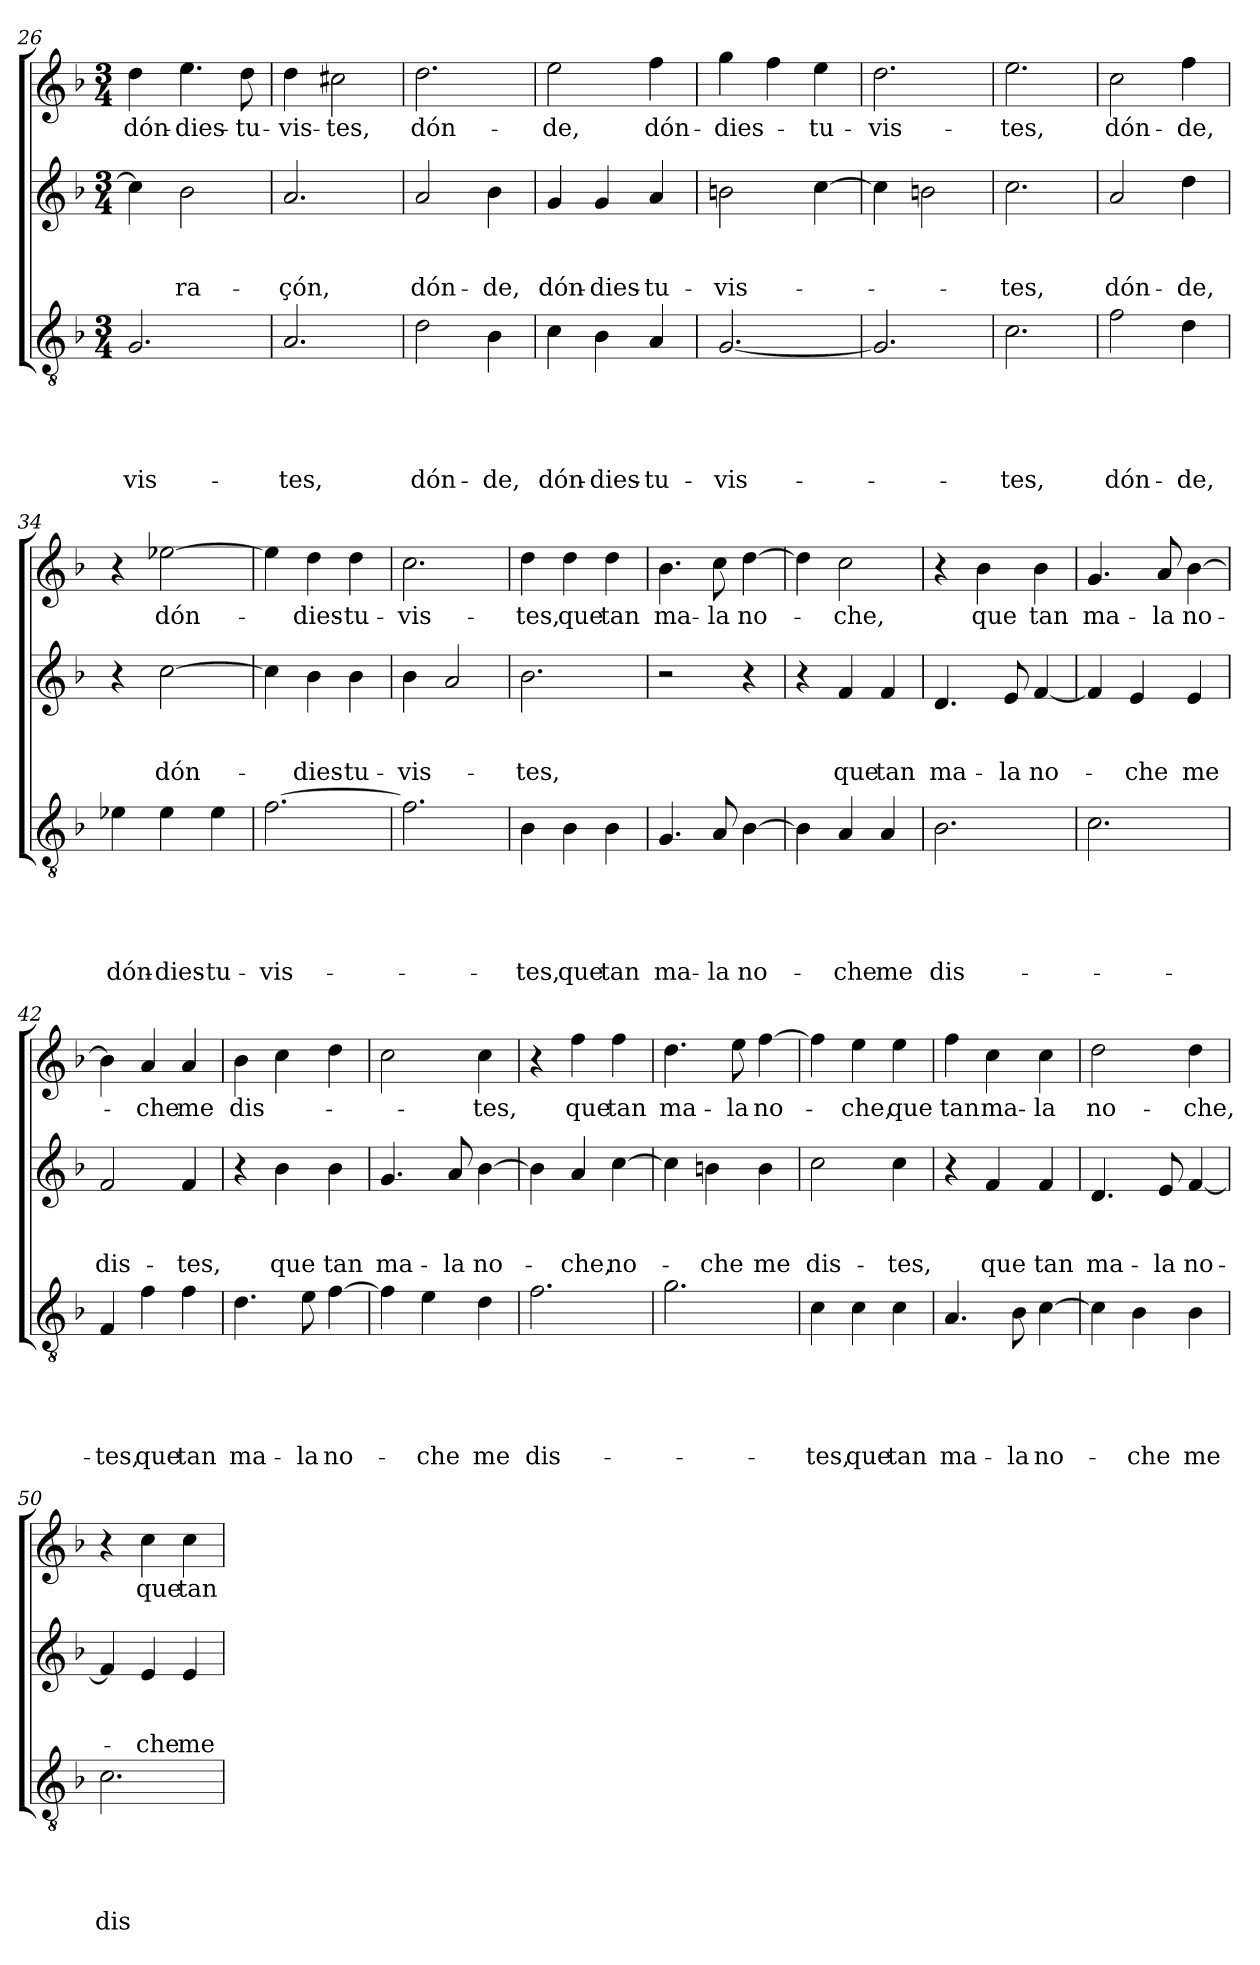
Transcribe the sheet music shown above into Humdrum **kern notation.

**kern	**text	**text	**text	**text	**text	**kern	**text	**text	**text	**kern	**text
*part3	*part3	*part3	*part3	*part3	*part3	*part2	*part2	*part2	*part2	*part1	*part1
*staff3	*staff3	*staff3	*staff3	*staff3	*staff3	*staff2	*staff2	*staff2	*staff2	*staff1	*staff1
*clefGv2	*	*	*	*	*	*clefG2	*	*	*	*clefG2	*
*k[b-]	*	*	*	*	*	*k[b-]	*	*	*	*k[b-]	*
*F:	*	*	*	*	*	*F:	*	*	*	*F:	*
*M3/4	*	*	*	*	*	*M3/4	*	*	*	*M3/4	*
=26	=26	=26	=26	=26	=26	=26	=26	=26	=26	=26	=26
!	!	!	!	!	!LO:LY:b	!	!	!	!	!	!LO:LY:b
2.G/	.	.	.	.	-vis-	4cc\]	.	.	.	4dd\	dón-
!	!	!	!	!	!	!	!	!	!LO:LY:b	!	!LO:LY:b:rj
.	.	.	.	.	.	2b-\	.	.	-ra-	4.ee\	-dies-
!	!	!	!	!	!	!	!	!	!	!	!LO:LY:b
.	.	.	.	.	.	.	.	.	.	8dd\	-tu-
=27	=27	=27	=27	=27	=27	=27	=27	=27	=27	=27	=27
!	!	!	!	!	!LO:LY:b	!	!	!	!LO:LY:b	!	!LO:LY:b
2.A/	.	.	.	.	-tes,	2.a/	.	.	-çón,	4dd\	-vis-
!	!	!	!	!	!	!	!	!	!	!	!LO:LY:b:rj
.	.	.	.	.	.	.	.	.	.	2cc#X\	-tes,
=28	=28	=28	=28	=28	=28	=28	=28	=28	=28	=28	=28
!	!	!	!	!	!LO:LY:b	!	!	!	!LO:LY:b	!	!LO:LY:b
2d\	.	.	.	.	dón-	2a/	.	.	dón-	2.dd\	dón-
!	!	!	!	!	!LO:LY:b:rj	!	!	!	!LO:LY:b:rj	!	!
4B-\	.	.	.	.	-de,	4b-\	.	.	-de,	.	.
=29	=29	=29	=29	=29	=29	=29	=29	=29	=29	=29	=29
!	!	!	!	!	!LO:LY:b	!	!	!	!LO:LY:b	!	!LO:LY:b
4c\	.	.	.	.	dón-	4g/	.	.	dón-	2ee\	-de,
!	!	!	!	!	!LO:LY:b	!	!	!	!LO:LY:b	!	!
4B-\	.	.	.	.	-dies-	4g/	.	.	-dies-	.	.
!	!	!	!	!	!LO:LY:b:rj	!	!	!	!LO:LY:b:rj	!	!LO:LY:b
4A/	.	.	.	.	-tu-	4a/	.	.	-tu-	4ff\	dón-
=30	=30	=30	=30	=30	=30	=30	=30	=30	=30	=30	=30
!	!	!	!	!	!LO:LY:b	!	!	!	!LO:LY:b	!	!LO:LY:b
[<2.G/	.	.	.	.	-vis-	2bn\	.	.	-vis-	4gg\	-dies-
.	.	.	.	.	.	.	.	.	.	4ff\	.
!	!	!	!	!	!	!	!	!	!	!	!LO:LY:b
.	.	.	.	.	.	[>4cc\	.	.	.	4ee\	-tu-
=31	=31	=31	=31	=31	=31	=31	=31	=31	=31	=31	=31
!	!	!	!	!	!	!	!	!	!	!	!LO:LY:b
2.G/]	.	.	.	.	.	4cc\]	.	.	.	2.dd\	-vis-
.	.	.	.	.	.	2bn\	.	.	.	.	.
=32	=32	=32	=32	=32	=32	=32	=32	=32	=32	=32	=32
!	!	!	!	!	!LO:LY:b	!	!	!	!LO:LY:b	!	!LO:LY:b
2.c\	.	.	.	.	-tes,	2.cc\	.	.	-tes,	2.ee\	-tes,
!!LO:LB:g=z
=33	=33	=33	=33	=33	=33	=33	=33	=33	=33	=33	=33
!	!	!	!	!	!LO:LY:b	!	!	!	!LO:LY:b	!	!LO:LY:b
2f\	.	.	.	.	dón-	2a/	.	.	dón-	2cc\	dón-
!	!	!	!	!	!LO:LY:b	!	!	!	!LO:LY:b	!	!LO:LY:b
4d\	.	.	.	.	-de,	4dd\	.	.	-de,	4ff\	-de,
=34	=34	=34	=34	=34	=34	=34	=34	=34	=34	=34	=34
!	!	!	!	!	!LO:LY:b	!	!	!	!	!	!
4e-X\	.	.	.	.	dón-	4r	.	.	.	4r	.
!	!	!	!	!	!LO:LY:b	!	!	!	!LO:LY:b	!	!LO:LY:b
4e-\	.	.	.	.	-dies-	[>2cc\	.	.	dón-	[>2ee-X\	dón-
!	!	!	!	!	!LO:LY:b:rj	!	!	!	!	!	!
4e-\	.	.	.	.	-tu-	.	.	.	.	.	.
=35	=35	=35	=35	=35	=35	=35	=35	=35	=35	=35	=35
!	!	!	!	!	!LO:LY:b	!	!	!	!	!	!
[>2.f\	.	.	.	.	-vis-	4cc\]	.	.	.	4ee-\]	.
!	!	!	!	!	!	!	!	!	!LO:LY:b	!	!LO:LY:b
.	.	.	.	.	.	4b-\	.	.	-dies-	4dd\	-dies-
!	!	!	!	!	!	!	!	!	!LO:LY:b:rj	!	!LO:LY:b:rj
.	.	.	.	.	.	4b-\	.	.	-tu-	4dd\	-tu-
=36	=36	=36	=36	=36	=36	=36	=36	=36	=36	=36	=36
!	!	!	!	!	!	!	!	!	!LO:LY:b	!	!LO:LY:b
2.f\]	.	.	.	.	.	4b-\	.	.	-vis-	2.cc\	-vis-
.	.	.	.	.	.	2a/	.	.	.	.	.
=37	=37	=37	=37	=37	=37	=37	=37	=37	=37	=37	=37
!	!	!	!	!	!LO:LY:b	!	!	!	!LO:LY:b	!	!LO:LY:b
4B-\	.	.	.	.	-tes,	2.b-\	.	.	-tes,	4dd\	-tes,
!	!	!	!	!	!LO:LY:b	!	!	!	!	!	!LO:LY:b
4B-\	.	.	.	.	que	.	.	.	.	4dd\	que
!	!	!	!	!	!LO:LY:b	!	!	!	!	!	!LO:LY:b
4B-\	.	.	.	.	tan	.	.	.	.	4dd\	tan
=38	=38	=38	=38	=38	=38	=38	=38	=38	=38	=38	=38
!	!	!	!	!	!LO:LY:b	!	!	!	!	!	!LO:LY:b
4.G/	.	.	.	.	ma-	2r	.	.	.	4.b-\	ma-
!	!	!	!	!	!LO:LY:b	!	!	!	!	!	!LO:LY:b
8A/	.	.	.	.	-la	.	.	.	.	8cc\	-la
!	!	!	!	!	!LO:LY:b	!	!	!	!	!	!LO:LY:b
[>4B-\	.	.	.	.	no-	4r	.	.	.	[>4dd\	no-
=39	=39	=39	=39	=39	=39	=39	=39	=39	=39	=39	=39
4B-\]	.	.	.	.	.	4r	.	.	.	4dd\]	.
!	!	!	!	!	!LO:LY:b	!	!	!	!LO:LY:b	!	!LO:LY:b
4A/	.	.	.	.	-che	4f/	.	.	que	2cc\	-che,
!	!	!	!	!	!LO:LY:b	!	!	!	!LO:LY:b	!	!
4A/	.	.	.	.	me	4f/	.	.	tan	.	.
=40	=40	=40	=40	=40	=40	=40	=40	=40	=40	=40	=40
!	!	!	!	!	!LO:LY:b	!	!	!	!LO:LY:b	!	!
2.B-\	.	.	.	.	dis-	4.d/	.	.	ma-	4r	.
!	!	!	!	!	!	!	!	!	!	!	!LO:LY:b
.	.	.	.	.	.	.	.	.	.	4b-\	que
!	!	!	!	!	!	!	!	!	!LO:LY:b	!	!
.	.	.	.	.	.	8e/	.	.	-la	.	.
!	!	!	!	!	!	!	!	!	!LO:LY:b	!	!LO:LY:b
.	.	.	.	.	.	[<4f/	.	.	no-	4b-\	tan
!!LO:LB:g=z
=41	=41	=41	=41	=41	=41	=41	=41	=41	=41	=41	=41
!	!	!	!	!	!	!	!	!	!	!	!LO:LY:b
2.c\	.	.	.	.	.	4f/]	.	.	.	4.g/	ma-
!	!	!	!	!	!	!	!	!	!LO:LY:b	!	!
.	.	.	.	.	.	4e/	.	.	-che	.	.
!	!	!	!	!	!	!	!	!	!	!	!LO:LY:b
.	.	.	.	.	.	.	.	.	.	8a/	-la
!	!	!	!	!	!	!	!	!	!LO:LY:b	!	!LO:LY:b
.	.	.	.	.	.	4e/	.	.	me	[>4b-\	no-
=42	=42	=42	=42	=42	=42	=42	=42	=42	=42	=42	=42
!	!	!	!	!	!LO:LY:b	!	!	!	!LO:LY:b	!	!
4F/	.	.	.	.	-tes,	2f/	.	.	dis-	4b-\]	.
!	!	!	!	!	!LO:LY:b	!	!	!	!	!	!LO:LY:b
4f\	.	.	.	.	que	.	.	.	.	4a/	-che
!	!	!	!	!	!LO:LY:b	!	!	!	!LO:LY:b	!	!LO:LY:b
4f\	.	.	.	.	tan	4f/	.	.	-tes,	4a/	me
=43	=43	=43	=43	=43	=43	=43	=43	=43	=43	=43	=43
!	!	!	!	!	!LO:LY:b	!	!	!	!	!	!LO:LY:b
4.d\	.	.	.	.	ma-	4r	.	.	.	4b-\	dis-
!	!	!	!	!	!	!	!	!	!LO:LY:b	!	!
.	.	.	.	.	.	4b-\	.	.	que	4cc\	.
!	!	!	!	!	!LO:LY:b	!	!	!	!	!	!
8e\	.	.	.	.	-la	.	.	.	.	.	.
!	!	!	!	!	!LO:LY:b	!	!	!	!LO:LY:b	!	!
[>4f\	.	.	.	.	no-	4b-\	.	.	tan	4dd\	.
=44	=44	=44	=44	=44	=44	=44	=44	=44	=44	=44	=44
!	!	!	!	!	!	!	!	!	!LO:LY:b	!	!
4f\]	.	.	.	.	.	4.g/	.	.	ma-	2cc\	.
!	!	!	!	!	!LO:LY:b	!	!	!	!	!	!
4e\	.	.	.	.	-che	.	.	.	.	.	.
!	!	!	!	!	!	!	!	!	!LO:LY:b	!	!
.	.	.	.	.	.	8a/	.	.	-la	.	.
!	!	!	!	!	!LO:LY:b	!	!	!	!LO:LY:b	!	!LO:LY:b
4d\	.	.	.	.	me	[>4b-\	.	.	no-	4cc\	-tes,
=45	=45	=45	=45	=45	=45	=45	=45	=45	=45	=45	=45
!	!	!	!	!	!LO:LY:b	!	!	!	!	!	!
2.f\	.	.	.	.	dis-	4b-\]	.	.	.	4r	.
!	!	!	!	!	!	!	!	!	!LO:LY:b	!	!LO:LY:b
.	.	.	.	.	.	4a/	.	.	-che,	4ff\	que
!	!	!	!	!	!	!	!	!	!LO:LY:b	!	!LO:LY:b
.	.	.	.	.	.	[>4cc\	.	.	no-	4ff\	tan
=46	=46	=46	=46	=46	=46	=46	=46	=46	=46	=46	=46
!	!	!	!	!	!	!	!	!	!	!	!LO:LY:b
2.g\	.	.	.	.	.	4cc\]	.	.	.	4.dd\	ma-
!	!	!	!	!	!	!	!	!	!LO:LY:b	!	!
.	.	.	.	.	.	4bn\	.	.	-che	.	.
!	!	!	!	!	!	!	!	!	!	!	!LO:LY:b
.	.	.	.	.	.	.	.	.	.	8ee\	-la
!	!	!	!	!	!	!	!	!	!LO:LY:b	!	!LO:LY:b
.	.	.	.	.	.	4b\	.	.	me	[>4ff\	no-
=47	=47	=47	=47	=47	=47	=47	=47	=47	=47	=47	=47
!	!	!	!	!	!LO:LY:b	!	!	!	!LO:LY:b	!	!
4c\	.	.	.	.	-tes,	2cc\	.	.	dis-	4ff\]	.
!	!	!	!	!	!LO:LY:b	!	!	!	!	!	!LO:LY:b
4c\	.	.	.	.	que	.	.	.	.	4ee\	-che,
!	!	!	!	!	!LO:LY:b	!	!	!	!LO:LY:b	!	!LO:LY:b
4c\	.	.	.	.	tan	4cc\	.	.	-tes,	4ee\	que
!!LO:PB:g=z
=48	=48	=48	=48	=48	=48	=48	=48	=48	=48	=48	=48
!	!	!	!	!	!LO:LY:b	!	!	!	!	!	!LO:LY:b
4.A/	.	.	.	.	ma-	4r	.	.	.	4ff\	tan
!	!	!	!	!	!	!	!	!	!LO:LY:b	!	!LO:LY:b
.	.	.	.	.	.	4f/	.	.	que	4cc\	ma-
!	!	!	!	!	!LO:LY:b	!	!	!	!	!	!
8B-\	.	.	.	.	-la	.	.	.	.	.	.
!	!	!	!	!	!LO:LY:b	!	!	!	!LO:LY:b	!	!LO:LY:b
[>4c\	.	.	.	.	no-	4f/	.	.	tan	4cc\	-la
=49	=49	=49	=49	=49	=49	=49	=49	=49	=49	=49	=49
!	!	!	!	!	!	!	!	!	!LO:LY:b	!	!LO:LY:b
4c\]	.	.	.	.	.	4.d/	.	.	ma-	2dd\	no-
!	!	!	!	!	!LO:LY:b	!	!	!	!	!	!
4B-\	.	.	.	.	-che	.	.	.	.	.	.
!	!	!	!	!	!	!	!	!	!LO:LY:b	!	!
.	.	.	.	.	.	8e/	.	.	-la	.	.
!	!	!	!	!	!LO:LY:b	!	!	!	!LO:LY:b	!	!LO:LY:b
4B-\	.	.	.	.	me	[<4f/	.	.	no-	4dd\	-che,
=50	=50	=50	=50	=50	=50	=50	=50	=50	=50	=50	=50
!	!	!	!	!	!LO:LY:b	!	!	!	!	!	!
2.c\	.	.	.	.	dis-	4f/]	.	.	.	4r	.
!	!	!	!	!	!	!	!	!	!LO:LY:b	!	!LO:LY:b
.	.	.	.	.	.	4e/	.	.	-che	4cc\	que
!	!	!	!	!	!	!	!	!	!LO:LY:b	!	!LO:LY:b
.	.	.	.	.	.	4e/	.	.	me	4cc\	tan
=	=	=	=	=	=	=	=	=	=	=	=
*-	*-	*-	*-	*-	*-	*-	*-	*-	*-	*-	*-
